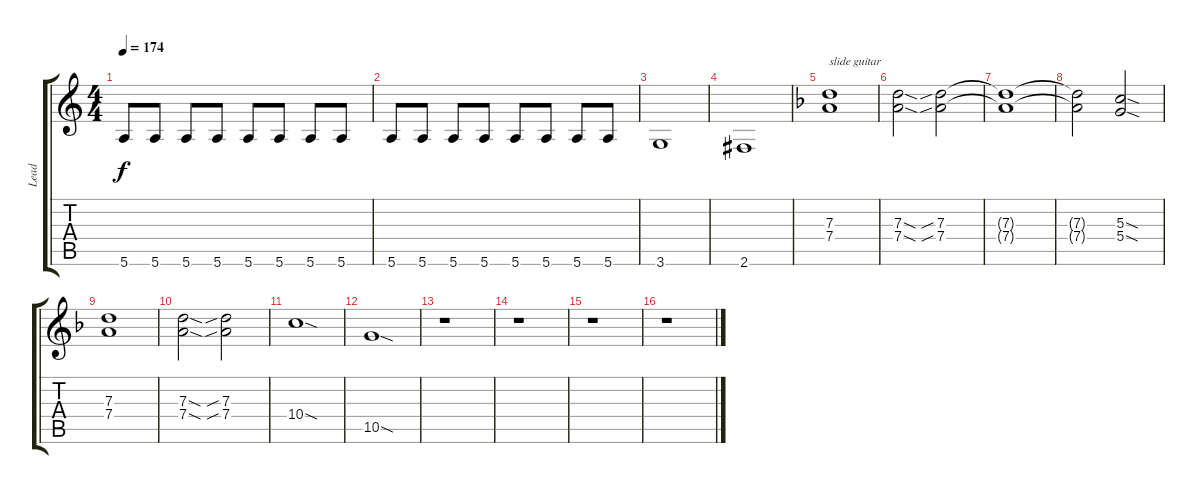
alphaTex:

\track ("Lead" "Lead") {instrument overdrivenguitar}
\staff {score tabs}
\tuning (E4 B3 G3 D3 A2 E2) {hide}
\ts (4 4)
\tempo 174
\clef g2
\ks aminor
5.6.8{dy f} 5.6.8 5.6.8 5.6.8 5.6.8 5.6.8 5.6.8 5.6.8 |
5.6.8 5.6.8 5.6.8 5.6.8 5.6.8 5.6.8 5.6.8 5.6.8 |
3.6.1 |
2.6.1 |
\ks dminor
(7.3 7.4).1{txt "slide guitar" volume 16} |
(7.3{sod} 7.4{sod}).2 (7.3{sib} 7.4{sib}).2 |
(7.3{t} 7.4{t}).1 |
(7.3{t} 7.4{t}).2 (5.3{sod} 5.4{sod}).2 |
(7.3 7.4).1 |
(7.3{sod} 7.4{sod}).2 (7.3{sib} 7.4{sib}).2 |
10.4{sod}.1 |
10.5{sod}.1 |
r.1 |
r.1 |
r.1 |
r.1
